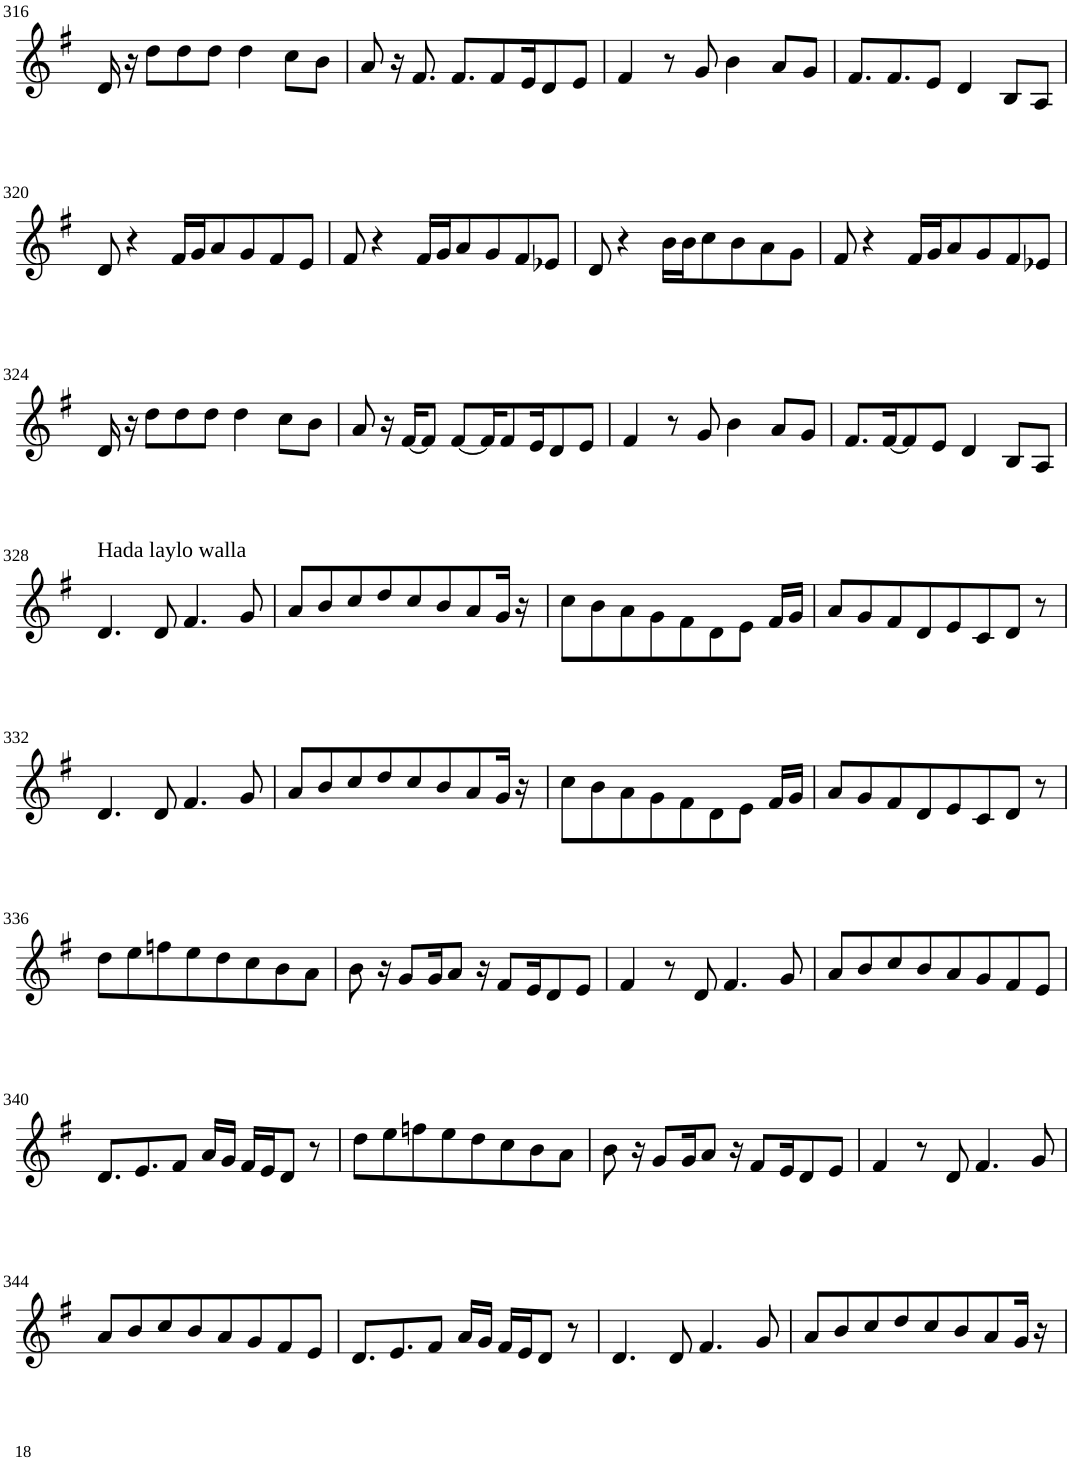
**kern
*part1
*staff1
*I"Violin
!!LO:PB:g=z
*clefG2
*k[f#]
*G:
*M8/8
=316
16d/
16r
8dd\L
8dd\
8dd\J
4dd\
8cc\L
8b\J
=317
8a/
16r
8.f#/
8.f#/L
8f#/
16e/K
8d/
8e/J
=318
4f#/
8r
8g/
4b\
8a/L
8g/J
=319
8.f#/L
8.f#/
8e/J
4d/
8B/L
8A/J
!!LO:LB:g=z
=320
8d/
4r
16f#/LL
16g/J
8a/
8g/
8f#/
8e/J
=321
8f#/
4r
16f#/LL
16g/J
8a/
8g/
8f#/
8e-X/J
=322
8d/
4r
16b\LL
16b\J
8cc\
8b\
8a\
8g\J
=323
8f#/
4r
16f#/LL
16g/J
8a/
8g/
8f#/
8e-X/J
!!LO:LB:g=z
=324
16d/
16r
8dd\L
8dd\
8dd\J
4dd\
8cc\L
8b\J
=325
8a/
16r
[16f#/KL
8f#/J]
[8f#/L
16f#/K]
8f#/
16e/K
8d/
8e/J
=326
4f#/
8r
8g/
4b\
8a/L
8g/J
=327
8.f#/L
[16f#/K
8f#/]
8e/J
4d/
8B/L
8A/J
!!LO:LB:g=z
=328
!LO:TX:a:t=Hada laylo walla
4.d/
8d/
4.f#/
8g/
=329
8a/L
8b/
8cc/
8dd/
8cc/
8b/
8a/
16g/Jk
16r
=330
8cc\L
8b\
8a\
8g\
8f#\
8d\
8e\J
16f#/LL
16g/JJ
=331
8a/L
8g/
8f#/
8d/
8e/
8c/
8d/J
8r
!!LO:LB:g=z
=332
4.d/
8d/
4.f#/
8g/
=333
8a/L
8b/
8cc/
8dd/
8cc/
8b/
8a/
16g/Jk
16r
=334
8cc\L
8b\
8a\
8g\
8f#\
8d\
8e\J
16f#/LL
16g/JJ
=335
8a/L
8g/
8f#/
8d/
8e/
8c/
8d/J
8r
!!LO:LB:g=z
=336
8dd\L
8ee\
8ffn\
8ee\
8dd\
8cc\
8b\
8a\J
=337
8b\
16r
8g/L
16g/K
8a/J
16r
8f#/L
16e/K
8d/
8e/J
=338
4f#/
8r
8d/
4.f#/
8g/
=339
8a/L
8b/
8cc/
8b/
8a/
8g/
8f#/
8e/J
!!LO:LB:g=z
=340
8.d/L
8.e/
8f#/J
16a/LL
16g/JJ
16f#/LL
16e/J
8d/J
8r
=341
8dd\L
8ee\
8ffn\
8ee\
8dd\
8cc\
8b\
8a\J
=342
8b\
16r
8g/L
16g/K
8a/J
16r
8f#/L
16e/K
8d/
8e/J
=343
4f#/
8r
8d/
4.f#/
8g/
!!LO:LB:g=z
=344
8a/L
8b/
8cc/
8b/
8a/
8g/
8f#/
8e/J
=345
8.d/L
8.e/
8f#/J
16a/LL
16g/JJ
16f#/LL
16e/J
8d/J
8r
=346
4.d/
8d/
4.f#/
8g/
=347
8a/L
8b/
8cc/
8dd/
8cc/
8b/
8a/
16g/Jk
16r
=
*-
